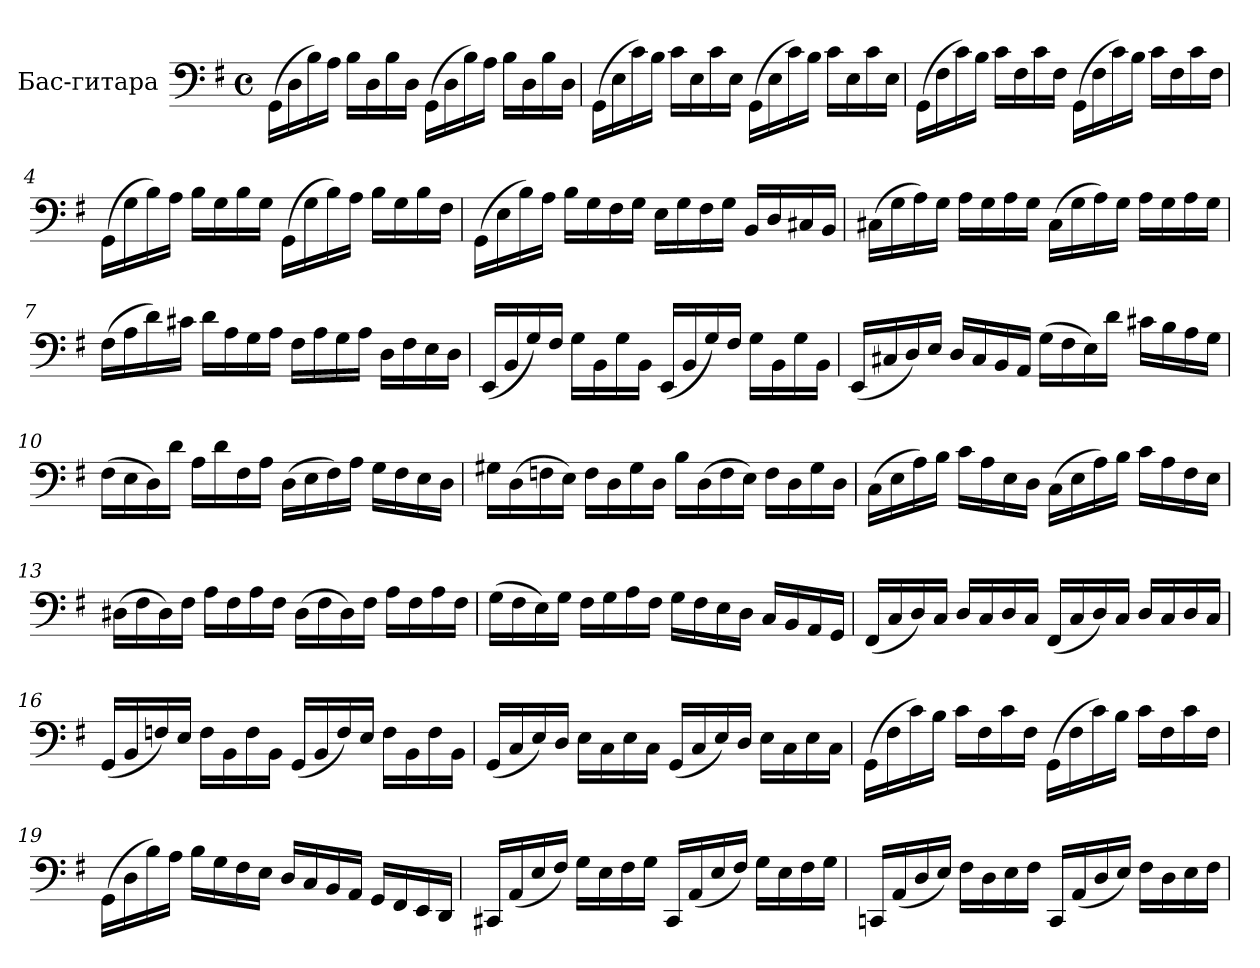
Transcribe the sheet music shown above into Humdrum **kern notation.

**kern
*part1
*staff1
*I"Бас-гитара
*clefF4
*k[f#]
*M4/4
*met(c)
*MM68
=1
(16GG\LL
16D\
16B\)
16A\JJ
16B\LL
16D\
16B\
16D\JJ
(16GG\LL
16D\
16B\)
16A\JJ
16B\LL
16D\
16B\
16D\JJ
=2
(16GG\LL
16E\
16c\)
16B\JJ
16c\LL
16E\
16c\
16E\JJ
(16GG\LL
16E\
16c\)
16B\JJ
16c\LL
16E\
16c\
16E\JJ
!!LO:LB:g=z
=3
(16GG\LL
16F#\
16c\)
16B\JJ
16c\LL
16F#\
16c\
16F#\JJ
(16GG\LL
16F#\
16c\)
16B\JJ
16c\LL
16F#\
16c\
16F#\JJ
=4
(16GG\LL
16G\
16B\)
16A\JJ
16B\LL
16G\
16B\
16G\JJ
(16GG\LL
16G\
16B\)
16A\JJ
16B\LL
16G\
16B\
16F#\JJ
!!LO:LB:g=z
=5
(16GG\LL
16E\
16B\)
16A\JJ
16B\LL
16G\
16F#\
16G\JJ
16E\LL
16G\
16F#\
16G\JJ
16BB/LL
16D/
16C#X/
16BB/JJ
=6
(16C#X\LL
16G\
16A\)
16G\JJ
16A\LL
16G\
16A\
16G\JJ
(16C#\LL
16G\
16A\)
16G\JJ
16A\LL
16G\
16A\
16G\JJ
!!LO:LB:g=z
=7
(16F#\LL
16A\
16d\)
16c#X\JJ
16d\LL
16A\
16G\
16A\JJ
16F#\LL
16A\
16G\
16A\JJ
16D\LL
16F#\
16E\
16D\JJ
=8
(16EE/LL
16BB/
16G/)
16F#/JJ
16G\LL
16BB\
16G\
16BB\JJ
(16EE/LL
16BB/
16G/)
16F#/JJ
16G\LL
16BB\
16G\
16BB\JJ
!!LO:LB:g=z
=9
(16EE/LL
16C#X/
16D/)
16E/JJ
16D/LL
16C#/
16BB/
16AA/JJ
(16G\LL
16F#\
16E\)
16d\JJ
16c#X\LL
16B\
16A\
16G\JJ
=10
(16F#\LL
16E\
16D\)
16d\JJ
16A\LL
16d\
16F#\
16A\JJ
(16D\LL
16E\
16F#\)
16A\JJ
16G\LL
16F#\
16E\
16D\JJ
!!LO:LB:g=z
=11
16G#X\LL
(16D\
16Fn\
16E\JJ)
16F\LL
16D\
16G#\
16D\JJ
16B\LL
(16D\
16F\
16E\JJ)
16F\LL
16D\
16G#\
16D\JJ
=12
(16C\LL
16E\
16A\)
16B\JJ
16c\LL
16A\
16E\
16D\JJ
(16C\LL
16E\
16A\)
16B\JJ
16c\LL
16A\
16F#\
16E\JJ
!!LO:LB:g=z
=13
(16D#X\LL
16F#\
16D#\)
16F#\JJ
16A\LL
16F#\
16A\
16F#\JJ
(16D#\LL
16F#\
16D#\)
16F#\JJ
16A\LL
16F#\
16A\
16F#\JJ
=14
(16G\LL
16F#\
16E\)
16G\JJ
16F#\LL
16G\
16A\
16F#\JJ
16G\LL
16F#\
16E\
16D\JJ
16C/LL
16BB/
16AA/
16GG/JJ
!!LO:LB:g=z
=15
(16FF#/LL
16C/
16D/)
16C/JJ
16D/LL
16C/
16D/
16C/JJ
(16FF#/LL
16C/
16D/)
16C/JJ
16D/LL
16C/
16D/
16C/JJ
=16
(16GG/LL
16BB/
16Fn/)
16E/JJ
16F\LL
16BB\
16F\
16BB\JJ
(16GG/LL
16BB/
16F/)
16E/JJ
16F\LL
16BB\
16F\
16BB\JJ
!!LO:LB:g=z
=17
(16GG/LL
16C/
16E/)
16D/JJ
16E\LL
16C\
16E\
16C\JJ
(16GG/LL
16C/
16E/)
16D/JJ
16E\LL
16C\
16E\
16C\JJ
=18
(16GG\LL
16F#\
16c\)
16B\JJ
16c\LL
16F#\
16c\
16F#\JJ
(16GG\LL
16F#\
16c\)
16B\JJ
16c\LL
16F#\
16c\
16F#\JJ
!!LO:LB:g=z
=19
(16GG\LL
16D\
16B\)
16A\JJ
16B\LL
16G\
16F#\
16E\JJ
16D/LL
16C/
16BB/
16AA/JJ
16GG/LL
16FF#/
16EE/
16DD/JJ
=20
16CC#X/LL
(16AA/
16E/
16F#/JJ)
16G\LL
16E\
16F#\
16G\JJ
16CC#/LL
(16AA/
16E/
16F#/JJ)
16G\LL
16E\
16F#\
16G\JJ
!!LO:PB:g=z
=21
16CCn/LL
(16AA/
16D/
16E/JJ)
16F#\LL
16D\
16E\
16F#\JJ
16CC/LL
(16AA/
16D/
16E/JJ)
16F#\LL
16D\
16E\
16F#\JJ
=
*-
